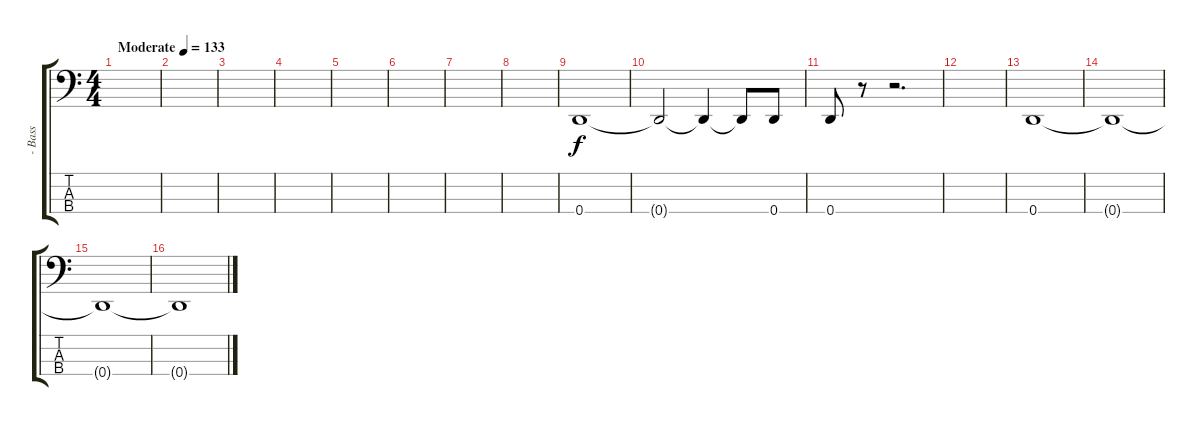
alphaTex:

\track (" - Bass" " - Bass") {instrument electricbasspick}
\staff {score tabs}
\tuning (G2 D2 A1 D1) {hide}
\ts (4 4)
\tempo (133 "Moderate")
\clef f4
\ks c
|
|
|
|
|
|
|
|
0.4.1 |
0.4{t}.2 0.4{t}.4 0.4{t}.8 0.4.8 |
0.4.8 r.8 r.2{d} |
|
0.4.1 |
0.4{t}.1 |
0.4{t}.1 |
0.4{t}.1
